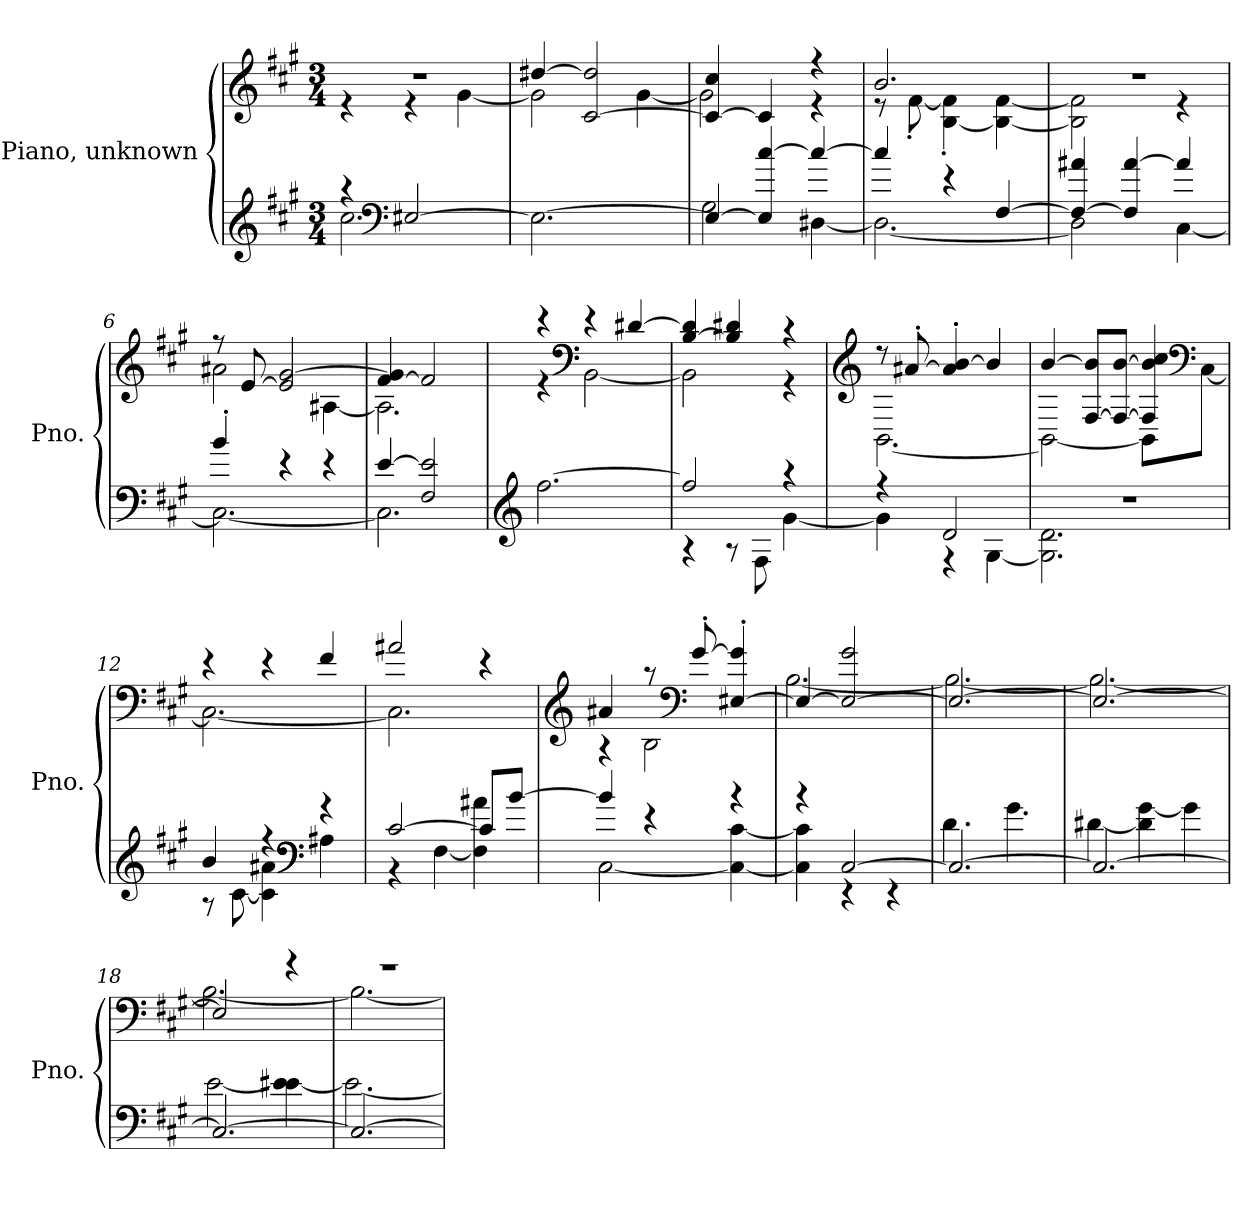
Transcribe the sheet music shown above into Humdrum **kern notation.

**kern	**kern
*part1	*part1
*staff2	*staff1
*I"Piano, unknown	*
*I'Pno.	*
*clefG2	*clefG2
*k[f#c#g#]	*k[f#c#g#]
*M3/4	*M3/4
*MM150	*MM150
=1	=1
*^	*^
4r	2.cc#\	2.r	4r
*clefF4	*	*	*
[2E#X/	.	.	4r
.	.	.	[4g#\
*v	*v	*	*
=2	=2	=2
2.E#\_	[4dd#X/	2g#\]
.	[2c#/ 2dd#/]	.
.	.	[4g#\
=3	=3	=3
*^	*	*
4E#/_	2G#\	4c#/_ 4cc#/	2g#\]
4E#/] [4cc#/	.	4c#/]	.
4cc#/_	[4D#X\	4r	4r
=4	=4	=4	=4
4cc#/]	2.D#\_	2.b/	8r
.	.	.	[8f#'\
4r	.	.	[4B\' 4f#\]'
[4F#/	.	.	4B\_ [4f#\
=5	=5	=5	=5
4F#/_ 4a#X/	2D#\]	2.r	2B\] 2f#\]
4F#/] [4a#/	.	.	.
4a#/]	[4C#\	.	4r
=6	=6	=6	=6
4b'/	2.C#\_	8r	2a#X\
.	.	[8e/	.
4r	.	2e/] [2g#/	.
4r	.	.	[4A#X\
=7	=7	=7	=7
[4e/	2.C#\]	[4f#/ 4g#/]	2.A#\]
2F#/ 2e/]	.	2f#/]	.
*v	*v	*	*
!!LO:LB:g=z	!!
=8	=8	=8
*clefG2	*	*
[2.ff#\	4r	4r
*	*clefF4	*
.	4r	[2BB\
.	[4d#X/	.
=9	=9	=9
*^	*	*
2ff#/]	4r	[4B/ 4d#/]	2BB\]
.	8r	4B/] 4d#X/	.
.	8F#\	.	.
4r	[4g#\	4r	4r
=10	=10	=10	=10
*	*	*clefG2	*
4r	4g#\]	8r	[2.BB\
.	.	[8a#X'/	.
2d/	4r	4a#/]' [4b/'	.
.	[4G#\	4b/]	.
=11	=11	=11	=11
2.r	2.G#\] 2.d\	[4b/	2BB\_
.	.	[8F#/ 8b/]L	.
.	.	8F#/_ [8b/J	.
.	.	4F#/] 4b/] 4cc#/	8BB\L]
*	*	*clefF4	*
.	.	.	[8C#\J
=12	=12	=12	=12
4b/	8r	4r	2.C#\_
.	[8c#\	.	.
4r	4c#\] 4a#X\	4r	.
*clefF4	*	*	*
4r	4A#X\	4f#/	.
!!LO:LB:g=z	!!
=13	=13	=13	=13
[2c#/	4r	2a#X/	2.C#\]
.	[4F#\	.	.
8c#/L]	4F#\] 4a#X\	4r	.
[8b/J	.	.	.
=14	=14	=14	=14
*	*	*clefG2	*
4b/]	[2C#\	4a#X/	4r
4r	.	8r	2B\
*	*	*clefF4	*
.	.	[8g#'/	.
4r	4C#\_ [4c#\	[4E#X/' 4g#/]'	.
=15	=15	=15	=15
4r	4C#\] 4c#\]	4E#/_	[2.B\
[2C#/	4r	2E#/_ 2g#/	.
.	4r	.	.
=16	=16	=16	=16
2.C#/_	4.d\	2.E#/_	2.B\_
.	4.g#\	.	.
=17	=17	=17	=17
2.C#/_	[4d#X\	2.E#/_	2.B\_
.	4d#\] [4g#\	.	.
.	4g#\]	.	.
=18	=18	=18	=18
2.C#/_	[2e\	2E#/]	2.B\_
.	4e\] [4e#X\	4r	.
=19	=19	=19	=19
2.C#/_	2.e#\_	2.r	2.B\_
*v	*v	*	*
*	*v	*v
=	=
*-	*-
